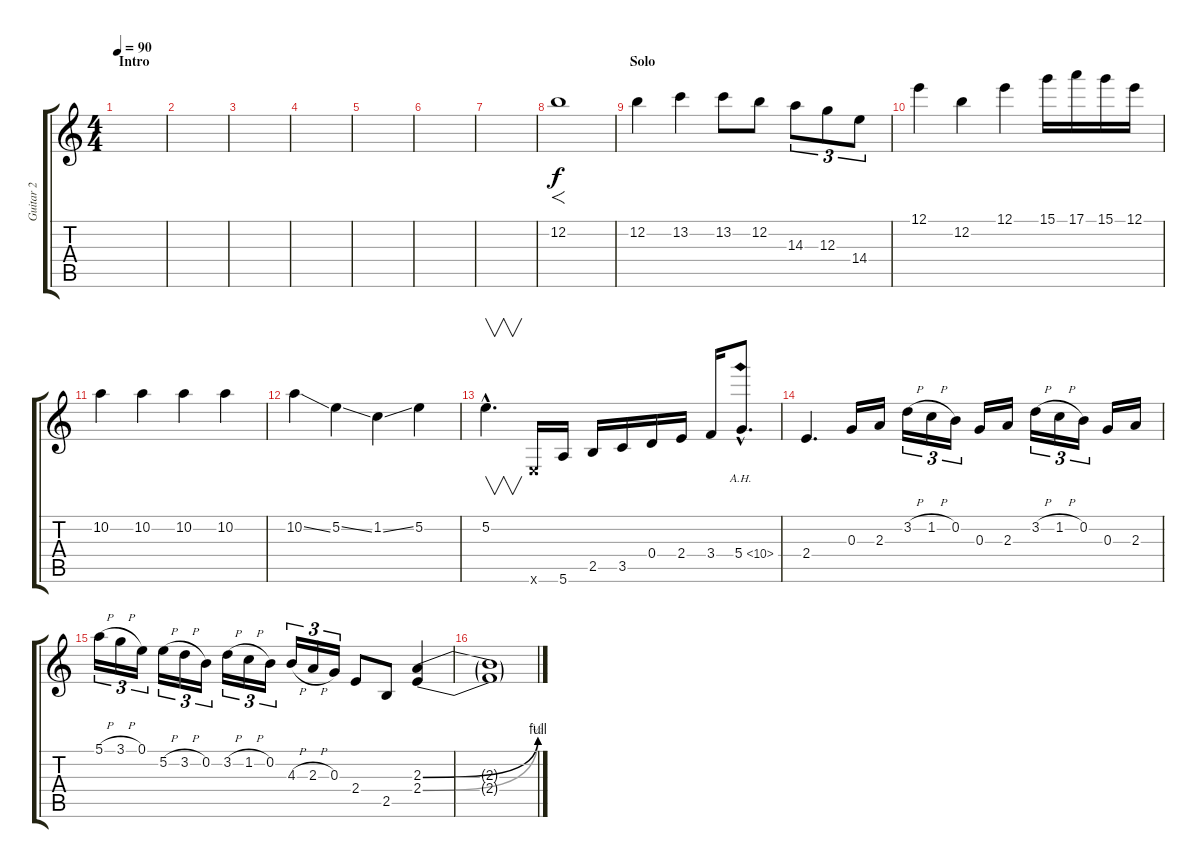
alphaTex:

\track ("Guitar 2" "Guitar 2") {instrument overdrivenguitar}
\staff {score tabs}
\tuning (E4 B3 G3 D3 A2 E2) {hide}
\ts (4 4)
\section ("" "Intro")
\tempo 90
\clef g2
\ks c
|
|
|
|
|
|
|
12.2.1{f} |
\section ("" "Solo")
12.2.4 13.2.4 13.2.8 12.2.8 14.3.8{tu (3 2)} 12.3.8{tu (3 2)} 14.4.8{tu (3 2)} |
12.1.4 12.2.4 12.1.4 15.1.16 17.1.16 15.1.16 12.1.16 |
10.2.4 10.2.4 10.2.4 10.2.4 |
10.2{ss}.4 5.2{ss}.4 1.2{ss}.4 5.2.4 |
5.2{hac}.4{v d} 0.6{x}.16 5.6.16 2.5.16 3.5.16 0.4.16 2.4.16 3.4.16 5.4{ah 5 hac}.8{d} |
2.4.4{d} 0.3.16 2.3.16 3.2{h}.16{tu (3 2)} 1.2{h}.16{tu (3 2)} 0.2.16{tu (3 2)} 0.3.16 2.3.16 3.2{h}.16{tu (3 2)} 1.2{h}.16{tu (3 2)} 0.2.16{tu (3 2)} 0.3.16 2.3.16 |
5.1{h}.16{tu (3 2)} 3.1{h}.16{tu (3 2)} 0.1.16{tu (3 2)} 5.2{h}.16{tu (3 2)} 3.2{h}.16{tu (3 2)} 0.2.16{tu (3 2)} 3.2{h}.16{tu (3 2)} 1.2{h}.16{tu (3 2)} 0.2.16{tu (3 2)} 4.3{h}.16{tu (3 2)} 2.3{h}.16{tu (3 2)} 0.3.16{tu (3 2)} 2.4.8 2.5.8 (2.3{be (bend 0 0 60 4)} 2.4{be (bend 0 0 60 2)}).4 |
(2.3{t} 2.4{t}).1
